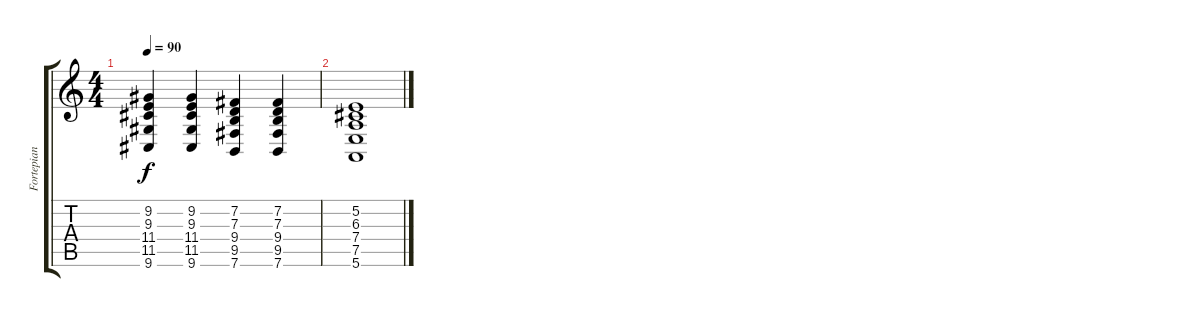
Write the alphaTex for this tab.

\track ("Fortepian" "Fortepian") {instrument acousticgrandpiano}
\staff {score tabs}
\tuning (E4 B3 G3 D3 A2 E2) {hide}
\ts (4 4)
\tempo 90
\clef g2
\ks c
(9.2 9.3 11.4 11.5 9.6).4{dy f} (9.2 9.3 11.4 11.5 9.6).4 (7.2 7.3 9.4 9.5 7.6).4 (7.2 7.3 9.4 9.5 7.6).4 |
(5.2 6.3 7.4 7.5 5.6).1
